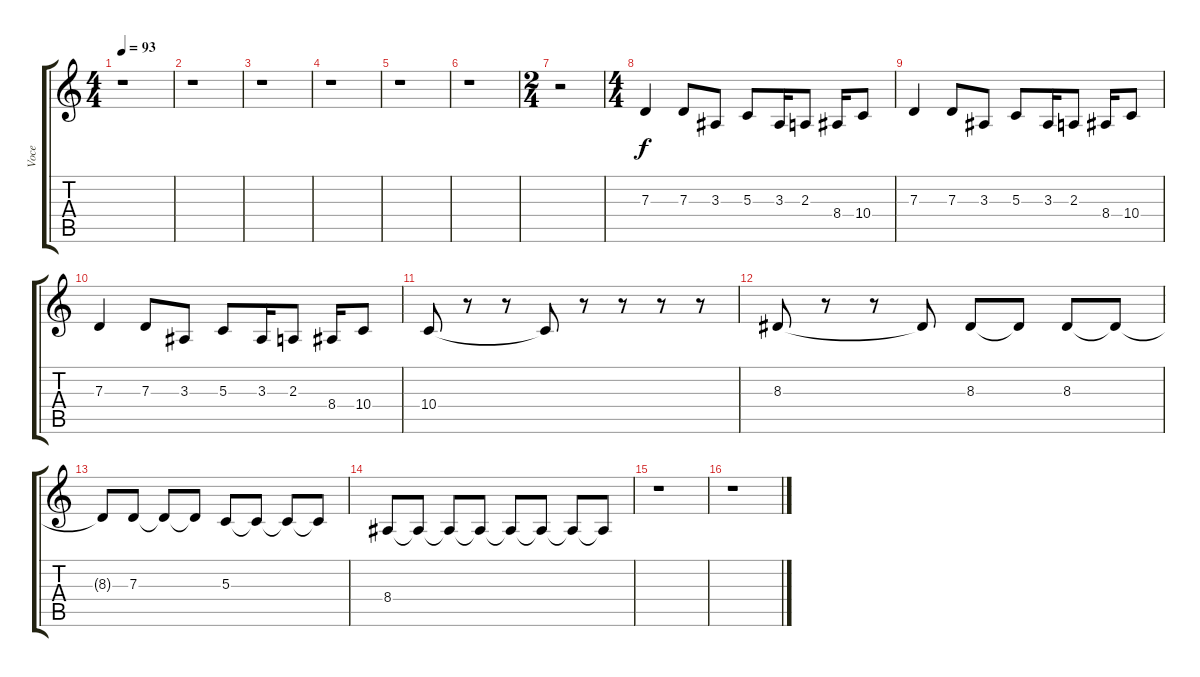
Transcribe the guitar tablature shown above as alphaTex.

\track ("Voce" "Voce") {instrument lead2sawtooth}
\staff {score tabs}
\tuning (E4 B3 G3 D3 A2 E2) {hide}
\ts (4 4)
\tempo 93
\clef g2
\ks c
r.1{dy f} |
r.1 |
r.1 |
r.1 |
r.1 |
r.1 |
\ts (2 4)
r.2 |
\ts (4 4)
7.3.4 7.3.8 3.3.8 5.3.8 3.3.16 2.3.8 8.4.16 10.4.8 |
7.3.4 7.3.8 3.3.8 5.3.8 3.3.16 2.3.8 8.4.16 10.4.8 |
7.3.4 7.3.8 3.3.8 5.3.8 3.3.16 2.3.8 8.4.16 10.4.8 |
10.4.8 r.8 r.8 10.4{t}.8 r.8 r.8 r.8 r.8 |
8.3.8 r.8 r.8 8.3{t}.8 8.3.8 8.3{t}.8 8.3.8 8.3{t}.8 |
8.3{t}.8 7.3.8 7.3{t}.8 7.3{t}.8 5.3.8 5.3{t}.8 5.3{t}.8 5.3{t}.8 |
8.4.8 8.4{t}.8 8.4{t}.8 8.4{t}.8 8.4{t}.8 8.4{t}.8 8.4{t}.8 8.4{t}.8 |
r.1 |
r.1
